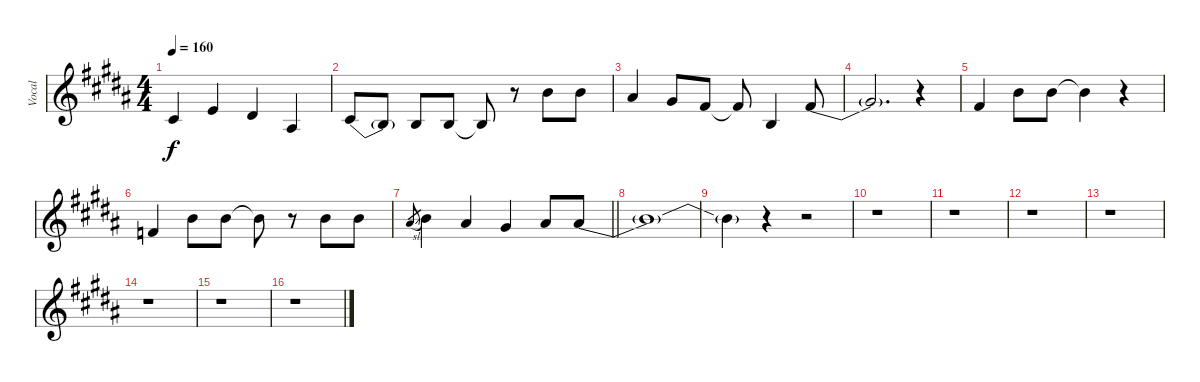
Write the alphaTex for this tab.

\track ("Vocal" "Vocal") {instrument flute}
\staff {score}
\tuning (E4 B3 G3 D3 A2 E2) {hide}
\ts (4 4)
\tempo 160
\clef g2
\ks b
2.2.4{dy f} 0.1.4 4.2.4 3.3.4 |
4.3{be (custom 0 4 15 4 30 0 60 0)}.8 4.3{t}.8 4.3.8 4.3.8 4.3{t}.8 r.8 7.1.8 7.1.8 |
6.1.4 4.1.8 2.1.8 2.1{t}.8 0.2.4 2.1{be (bend 0 0 60 4)}.8 |
2.1{t}.2{d} r.4 |
7.2.4 7.1.8 7.1.8 7.1{t}.4 r.4 |
6.2.4 7.1.8 7.1.8 7.1{t}.8 r.8 7.1.8 7.1.8 |
\barLineRight lightlight
6.1{sl}.8{gr} 7.1.4 6.1.4 4.1.4 6.1.8 6.1{be (bend 0 0 60 2)}.8 |
6.1{t}.1 |
6.1{t}.4 r.4 r.2 |
r.1 |
r.1 |
r.1 |
r.1 |
r.1 |
r.1 |
r.1
